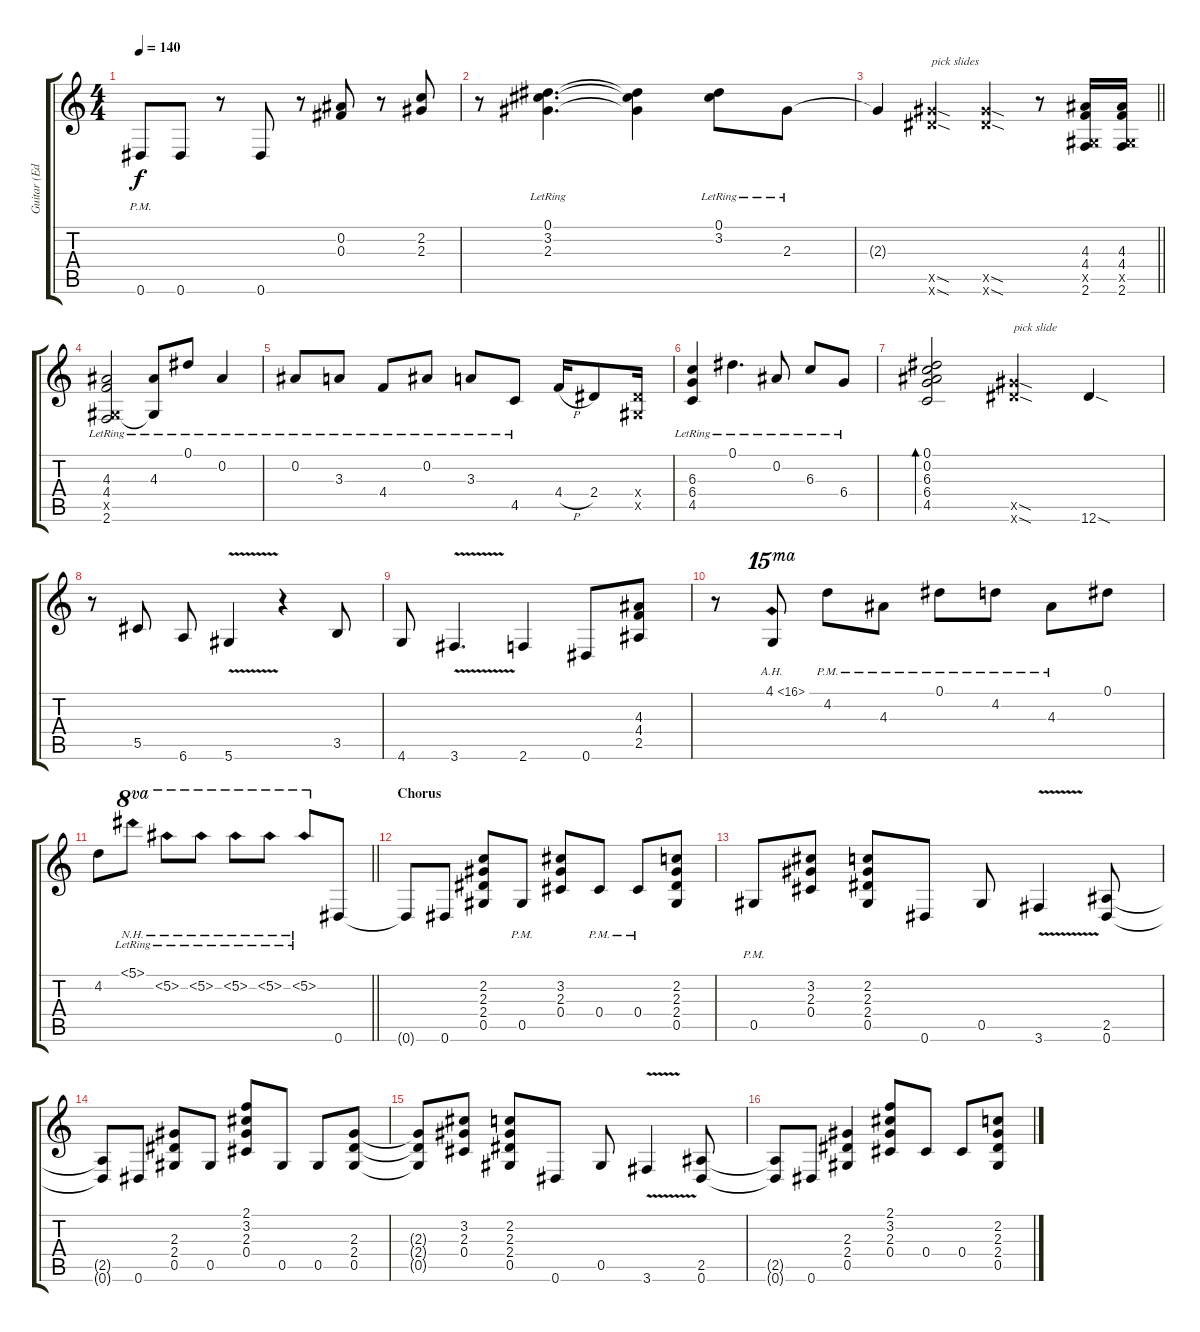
\track ("Guitar (Eddie Van Halen)" "Guitar (Ed") {instrument distortionguitar}
\staff {score tabs}
\tuning (Eb4 Bb3 Gb3 Db3 Ab2 Eb2) {hide}
\ts (4 4)
\tempo 140
\clef g2
\ks c
0.6{pm}.8{dy f} 0.6.8 r.8 0.6.8 r.8 (0.2 0.3).8 r.8 (2.2 2.3).8 |
r.8 (0.1{lr} 3.2{lr} 2.3{lr}).4{d} (0.1{t} 3.2{t} 2.3{t}).4 (0.1{lr} 3.2{lr}).8 2.3{lr}.8 |
\barLineRight lightlight
2.3{t}.4 (12.5{sod x} 12.6{sod x}).4{txt "pick slides"} (12.5{sod x} 12.6{sod x}).4 r.8 (4.3 4.4 0.5{x} 2.6).16 (4.3 4.4 0.5{x} 2.6).16 |
(4.3{lr} 4.4{lr} 0.5{x} 2.6{lr}).2 (4.3{lr} 0.5{t}).8 0.1{lr}.8 0.2{lr}.4 |
0.2{lr}.8 3.3{lr}.8 4.4{lr}.8 0.2{lr}.8 3.3{lr}.8 4.5{lr}.8 4.4{h}.16 2.4.8 (2.4{x} 0.5{x}).16 |
(6.3{lr} 6.4{lr} 4.5{lr}).4 0.1{lr}.4{d} 0.2{lr}.8 6.3{lr}.8 6.4{lr}.8 |
(0.1 0.2 6.3 6.4 4.5).2{bd 120} (12.5{sod x} 12.6{sod x}).4{txt "pick slide"} 12.6{sod}.4 |
r.8 5.5.8 6.6.8 5.6{v}.4 r.4 3.5.8 |
4.6.8 3.6{v}.4{d} 2.6.4 0.6.8 (4.3 4.4 2.5).8 |
r.8 4.1{ah 12}.8{ot 15ma} 4.2{pm}.8 4.3{pm}.8 0.1{pm}.8 4.2{pm}.8 4.3{pm}.8 0.1.8 |
\barLineRight lightlight
4.2.8 5.1{nh lr}.8{ot 8va} 5.2{nh lr}.8{ot 8va} 5.2{nh lr}.8{ot 8va} 5.2{nh lr}.8{ot 8va} 5.2{nh lr}.8{ot 8va} 5.2{nh lr}.8{ot 8va} 0.6.8 |
\section ("" "Chorus")
0.6{t}.8 0.6.8 (2.2 2.3 2.4 0.5).8 0.5{pm}.8 (3.2 2.3 0.4).8 0.4{pm}.8 0.4{pm}.8 (2.2 2.3 2.4 0.5).8 |
0.5{pm}.8 (3.2 2.3 0.4).8 (2.2 2.3 2.4 0.5).8 0.6.8 0.5.8 3.6{v}.4 (2.5 0.6).8 |
(2.5{t} 0.6{t}).8 0.6.8 (2.3 2.4 0.5).8 0.5.8 (2.1 3.2 2.3 0.4).8 0.5.8 0.5.8 (2.3 2.4 0.5).8 |
(2.3{t} 2.4{t} 0.5{t}).8 (3.2 2.3 0.4).8 (2.2 2.3 2.4 0.5).8 0.6.8 0.5.8 3.6{v}.4 (2.5 0.6).8 |
(2.5{t} 0.6{t}).8 0.6.8 (2.3 2.4 0.5).4 (2.1 3.2 2.3 0.4).8 0.4.8 0.4.8 (2.2 2.3 2.4 0.5).8
